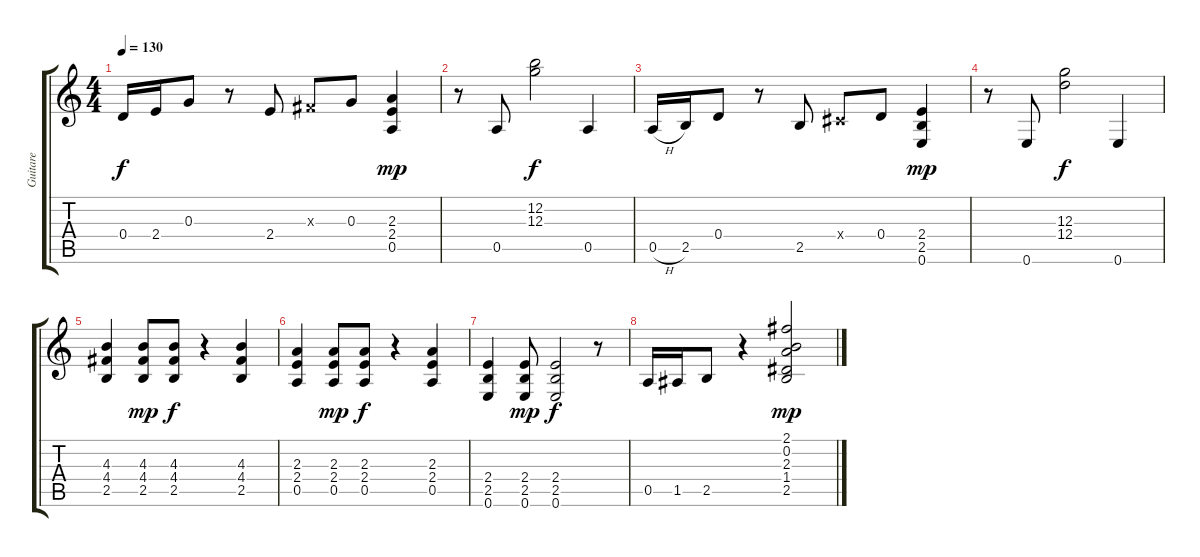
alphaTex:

\track ("Guitare" "Guitare") {instrument electricguitarmuted}
\staff {score tabs}
\tuning (E4 B3 G3 D3 A2 E2) {hide}
\ts (4 4)
\tempo 130
\clef g2
\ks c
0.4.16{dy f} 2.4.16 0.3.8 r.8 2.4.8 -1.3{x}.8 0.3.8 (2.3 2.4 0.5).4{dy mp} |
r.8 0.5.8 (12.2 12.3).2{dy f} 0.5.4 |
0.5{h}.16 2.5.16 0.4.8 r.8 2.5.8 -1.4{x}.8 0.4.8 (2.4 2.5 0.6).4{dy mp} |
r.8 0.6.8 (12.3 12.4).2{dy f} 0.6.4 |
(4.3 4.4 2.5).4 (4.3 4.4 2.5).8{dy mp} (4.3 4.4 2.5).8{dy f} r.4 (4.3 4.4 2.5).4 |
(2.3 2.4 0.5).4 (2.3 2.4 0.5).8{dy mp} (2.3 2.4 0.5).8{dy f} r.4 (2.3 2.4 0.5).4 |
(2.4 2.5 0.6).4 (2.4 2.5 0.6).8{dy mp} (2.4 2.5 0.6).2{dy f} r.8 |
0.5.16 1.5.16 2.5.8 r.4 (2.1 0.2 2.3 1.4 2.5).2{dy mp}
